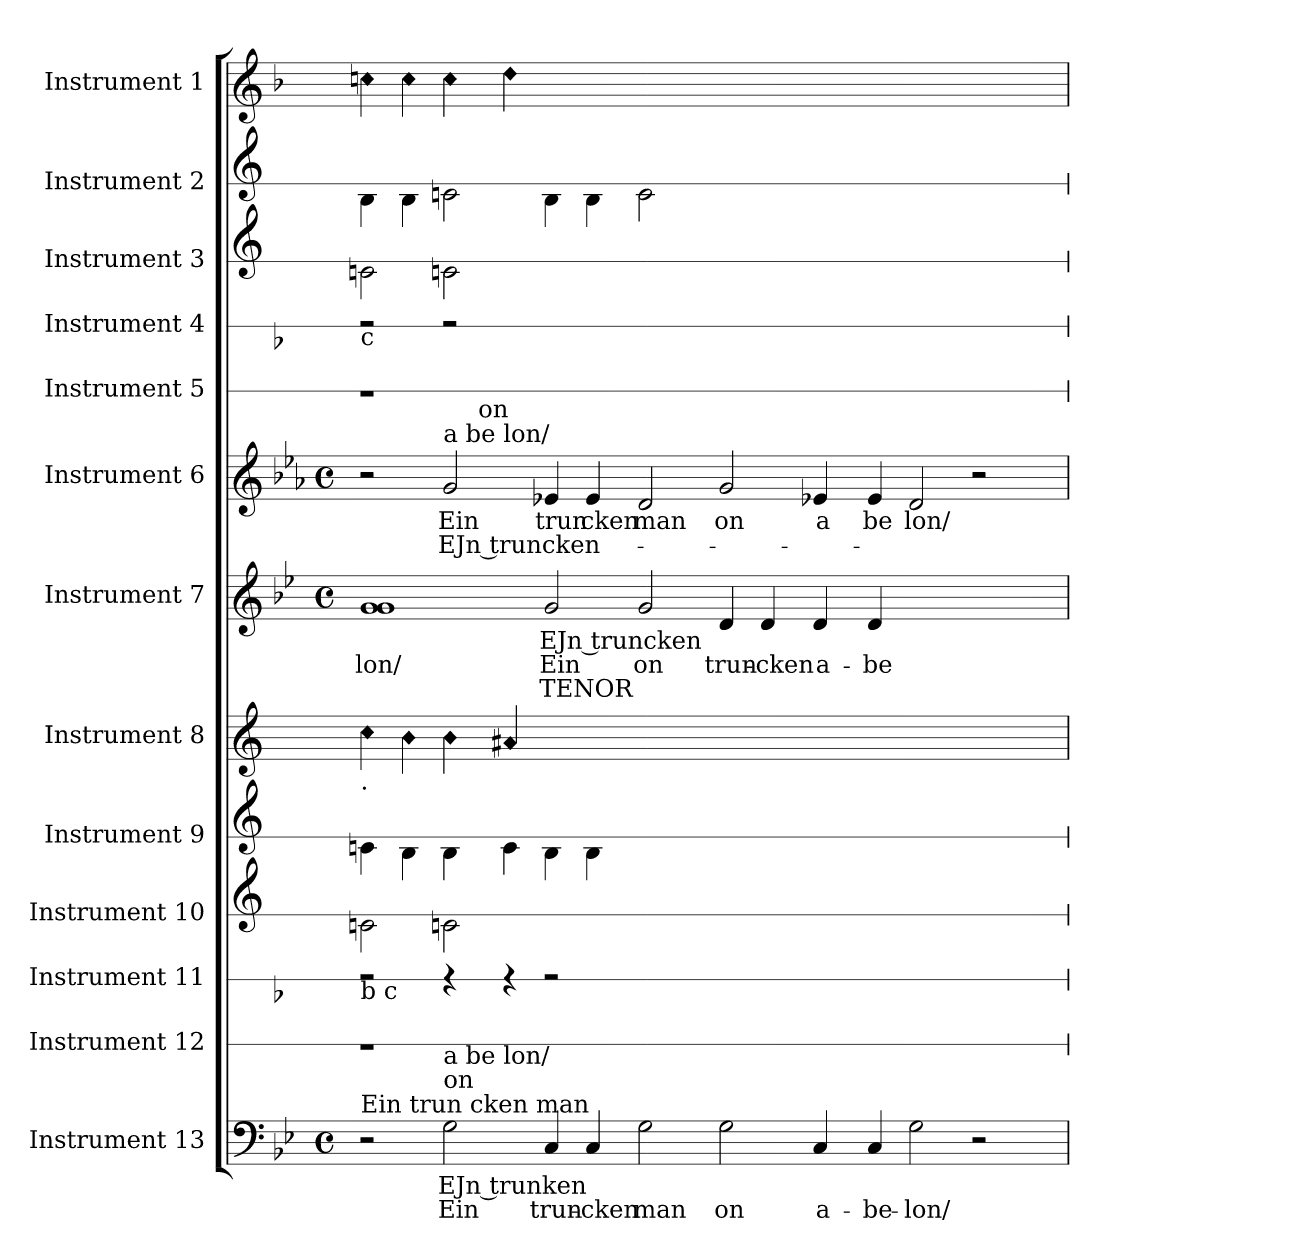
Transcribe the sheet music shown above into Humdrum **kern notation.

**kern	**text	**text	**kern	**kern	**kern	**kern	**kern	**kern	**text	**text	**text	**kern	**text	**text	**kern	**kern	**kern	**kern	**kern
*part13	*part13	*part13	*part12	*part11	*part10	*part9	*part8	*part7	*part7	*part7	*part7	*part6	*part6	*part6	*part5	*part4	*part3	*part2	*part1
*staff13	*staff13	*staff13	*staff12	*staff11	*staff10	*staff9	*staff8	*staff7	*staff7	*staff7	*staff7	*staff6	*staff6	*staff6	*staff5	*staff4	*staff3	*staff2	*staff1
*I"Instrument 13	*	*	*I"Instrument 12	*I"Instrument 11	*I"Instrument 10	*I"Instrument 9	*I"Instrument 8	*I"Instrument 7	*	*	*	*I"Instrument 6	*	*	*I"Instrument 5	*I"Instrument 4	*I"Instrument 3	*I"Instrument 2	*I"Instrument 1
!!LO:PB:g=z
*stria5	*	*	*stria1	*stria1	*stria1	*stria1	*stria5	*stria5	*	*	*	*stria5	*	*	*stria1	*stria1	*stria1	*stria1	*stria5
*clefF4	*	*	*	*	*	*	*	*clefG2	*	*	*	*clefG2	*	*	*	*	*	*	*
*ITrd-3c-5	*	*	*ITrd-2c-3	*ITrd1c2	*ITrd-2c-3	*ITrd-2c-3	*ITrd-2c-3	*ITrd-3c-5	*	*	*	*	*	*	*ITrd-2c-3	*ITrd1c2	*ITrd-2c-3	*ITrd-2c-3	*ITrd1c2
*k[b-e-a-]	*	*	*	*k[b-e-a-]	*	*	*k[b-e-a-]	*k[b-e-a-]	*	*	*	*k[b-e-a-]	*	*	*	*k[b-e-a-]	*	*	*k[b-e-a-]
*E-:	*	*	*	*E-:	*	*	*E-:	*E-:	*	*	*	*E-:	*	*	*	*E-:	*	*	*E-:
*M4/4	*	*	*	*	*	*	*	*M4/4	*	*	*	*M4/4	*	*	*	*	*	*	*
*met(c)	*	*	*	*	*	*	*	*met(c)	*	*	*	*met(c)	*	*	*	*	*	*	*
=1	=1	=1	=1	=1	=1	=1	=1	=1	=1	=1	=1	=1	=1	=1	=1	=1	=1	=1	=1
!	!	!	!	!	!	!	!	!	!	!	!	!	!	!	!	!LO:TX:b:t=c	!	!	!
!	!	!	!	!	!	!	!	!	!	!	!	!LO:TX:a:t=Ein	!	!	!	!	!	!	!
!	!	!	!	!	!	!	!	!	!	!	!	!LO:TX:a:t=trun cken man	!	!	!	!	!	!	!
!	!	!	!	!	!	!	!LO:TX:b:t=.	!	!	!	!	!	!	!	!	!	!	!	!
!	!	!	!	!LO:TX:b:t=b c	!	!	!	!	!	!	!	!	!	!	!	!	!	!	!
!LO:TX:a:t=Ein trun cken man	!	!	!	!	!	!	!	!	!	!	!	!	!	!	!	!	!	!	!
!	!	!	!	!	!	!	!LO:N:head=diamond	!	!	!LO:LY:b:cj	!	!	!	!	!	!	!	!	!LO:N:head=diamond
*	*	*	*	*	*	*	*	*	*	*	*	*^	*	*	*	*	*	*	*
2r	.	.	1r	2r	2e-X\	4e-\	4ee-\	1cc 1cc	.	lon/	.	2r	2ryy	.	.	1r	2r	2e-X\	4d\	4b-X\
!	!	!	!	!	!	!	!LO:N:head=diamond	!	!	!	!	!	!	!	!	!	!	!	!	!LO:N:head=diamond
.	.	.	.	.	.	4d\	4dd\	.	.	.	.	.	.	.	.	.	.	.	4d\	4b-\
!	!	!	!	!	!	!	!	!	!	!	!	!LO:TX:a:t=a be lon/	!	!	!	!	!	!	!	!
!LO:TX:a:t=on	!	!	!	!	!	!	!	!	!	!	!	!	!	!	!	!	!	!	!	!
!LO:TX:a:t=a be lon/	!	!	!	!	!	!	!	!	!	!	!	!	!	!	!	!	!	!	!	!
!	!LO:LY:b:rj	!LO:LY:b:cj	!	!	!	!	!LO:N:head=diamond	!	!	!	!	!	!	!LO:LY:b:cj	!LO:LY:b:rj	!	!	!	!	!LO:N:head=diamond
2c\	EJn trunken	Ein	.	4r	2e-X\	4d\	4dd\	.	.	.	.	2g/	8ryy	Ein	EJn truncken-	.	2r	2e-X\	2e-\	4b-\
.	.	.	.	.	.	.	.	.	.	.	.	.	64ryy	.	.	.	.	.	.	.
!	!	!	!	!	!	!	!	!	!	!	!	!	!LO:TX:a:t=on	!	!	!	!	!	!	!
.	.	.	.	.	.	.	.	.	.	.	.	.	1ryy	.	.	.	.	.	.	.
!	!	!	!	!	!	!	!LO:N:head=diamond	!	!	!	!	!	!	!	!	!	!	!	!	!LO:N:head=diamond
.	.	.	.	4r	.	4e-\	4cc#X/	.	.	.	.	.	.	.	.	.	.	.	.	4cc\
!	!	!LO:LY:b:cj	!	!	!	!	!	!	!LO:LY:b:rj	!LO:LY:b:cj	!LO:LY:b:rj	!	!	!LO:LY:b:cj	!	!	!	!	!	!
4F/	.	trun-	0.ryy	2r	0.ryy	4d\	0.ryy	2cc/	EJn truncken	Ein	TENOR	4e-X/	.	-trun	.	0.ryy	0.ryy	0.ryy	4d\	0.ryy
!	!	!LO:LY:b:cj	!	!	!	!	!	!	!	!	!	!	!	!LO:LY:b:cj	!	!	!	!	!	!
4F/	.	-cken	.	.	.	4d\	.	.	.	.	.	4e-/	.	cken	.	.	.	.	4d\	.
!	!	!LO:LY:b:cj	!	!	!	!	!	!	!	!LO:LY:b:cj	!	!	!	!LO:LY:b:cj	!	!	!	!	!	!
2c\	.	man	.	0ryy	.	0ryy	.	2cc/	.	on	.	2d/	.	man	.	.	.	.	2e-\	.
.	.	.	.	.	.	.	.	.	.	.	.	.	1ryy	.	.	.	.	.	.	.
!	!	!LO:LY:b:cj	!	!	!	!	!	!	!	!LO:LY:b:cj	!	!	!	!LO:LY:b:cj	!	!	!	!	!	!
2c\	.	on	.	.	.	.	.	4g/	.	trun-	.	2g/	.	on	.	.	.	.	0ryy	.
!	!	!	!	!	!	!	!	!	!	!LO:LY:b:cj	!	!	!	!	!	!	!	!	!	!
.	.	.	.	.	.	.	.	4g/	.	-cken	.	.	.	.	.	.	.	.	.	.
!	!	!LO:LY:b:cj	!	!	!	!	!	!	!	!LO:LY:b:cj	!	!	!	!LO:LY:b:cj	!	!	!	!	!	!
4F/	.	a-	.	.	.	.	.	4g/	.	a-	.	4e-X/	.	a	.	.	.	.	.	.
.	.	.	.	.	.	.	.	.	.	.	.	.	1ryy	.	.	.	.	.	.	.
!	!	!LO:LY:b:cj	!	!	!	!	!	!	!	!LO:LY:b:cj	!	!	!	!LO:LY:b:cj	!	!	!	!	!	!
4F/	.	-be-	.	.	.	.	.	4g/	.	-be-	.	4e-/	.	be	.	.	.	.	.	.
!	!	!LO:LY:b:cj	!	!	!	!	!	!	!	!	!	!	!	!LO:LY:b:cj	!	!	!	!	!	!
2c\	.	-lon/	.	.	.	.	.	1ryy	.	.	.	2d/	.	lon/	.	.	.	.	.	.
2r	.	.	.	2ryy	.	2ryy	.	.	.	.	.	2r	.	.	.	.	.	.	.	.
.	.	.	.	.	.	.	.	.	.	.	.	.	4ryy	.	.	.	.	.	.	.
.	.	.	.	.	.	.	.	.	.	.	.	.	16..ryy	.	.	.	.	.	.	.
*	*	*	*	*	*	*	*	*	*	*	*	*v	*v	*	*	*	*	*	*	*
=	=	=	=	=	=	=	=	=	=	=	=	=	=	=	=	=	=	=	=
*-	*-	*-	*-	*-	*-	*-	*-	*-	*-	*-	*-	*-	*-	*-	*-	*-	*-	*-	*-
